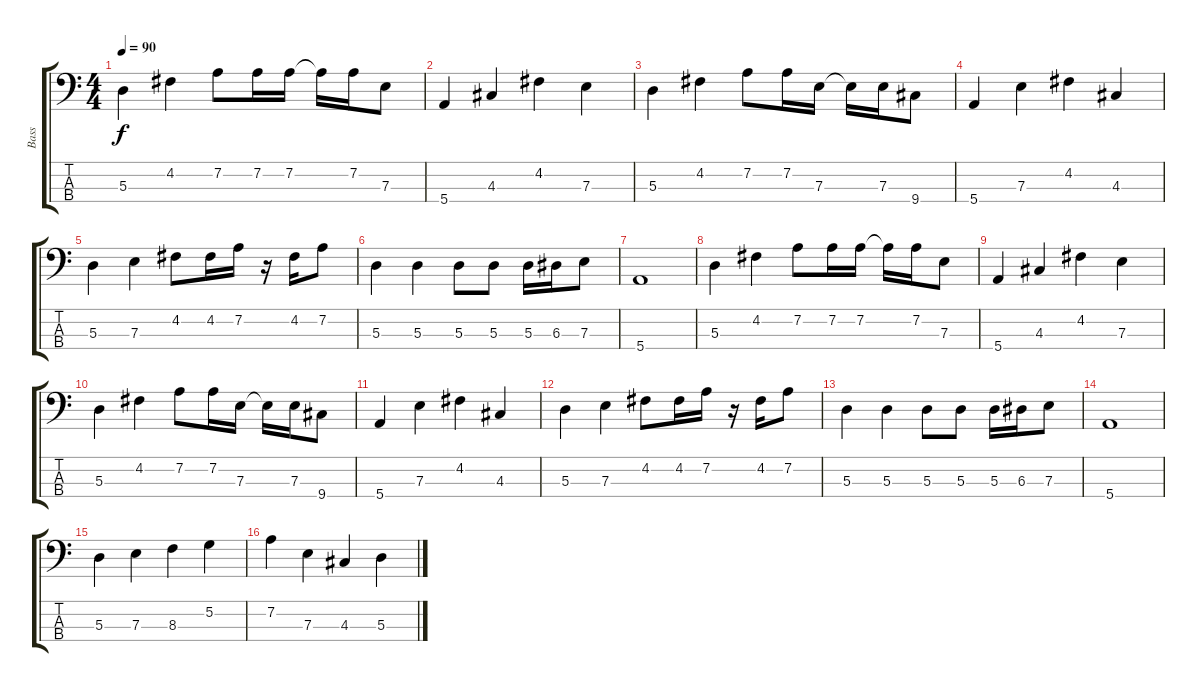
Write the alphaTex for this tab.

\track ("Bass" "Bass") {instrument electricbassfinger}
\staff {score tabs}
\tuning (G2 D2 A1 E1) {hide}
\ts (4 4)
\tempo 90
\clef f4
\ks c
5.3.4{dy f} 4.2.4 7.2.8 7.2.16 7.2.16 7.2{t}.16 7.2.16 7.3.8 |
5.4.4 4.3.4 4.2.4 7.3.4 |
5.3.4 4.2.4 7.2.8 7.2.16 7.3.16 7.3{t}.16 7.3.16 9.4.8 |
5.4.4 7.3.4 4.2.4 4.3.4 |
5.3.4 7.3.4 4.2.8 4.2.16 7.2.16 r.16 4.2.16 7.2.8 |
5.3.4 5.3.4 5.3.8 5.3.8 5.3.16 6.3.16 7.3.8 |
5.4.1 |
5.3.4 4.2.4 7.2.8 7.2.16 7.2.16 7.2{t}.16 7.2.16 7.3.8 |
5.4.4 4.3.4 4.2.4 7.3.4 |
5.3.4 4.2.4 7.2.8 7.2.16 7.3.16 7.3{t}.16 7.3.16 9.4.8 |
5.4.4 7.3.4 4.2.4 4.3.4 |
5.3.4 7.3.4 4.2.8 4.2.16 7.2.16 r.16 4.2.16 7.2.8 |
5.3.4 5.3.4 5.3.8 5.3.8 5.3.16 6.3.16 7.3.8 |
5.4.1 |
5.3.4 7.3.4 8.3.4 5.2.4 |
7.2.4 7.3.4 4.3.4 5.3.4
